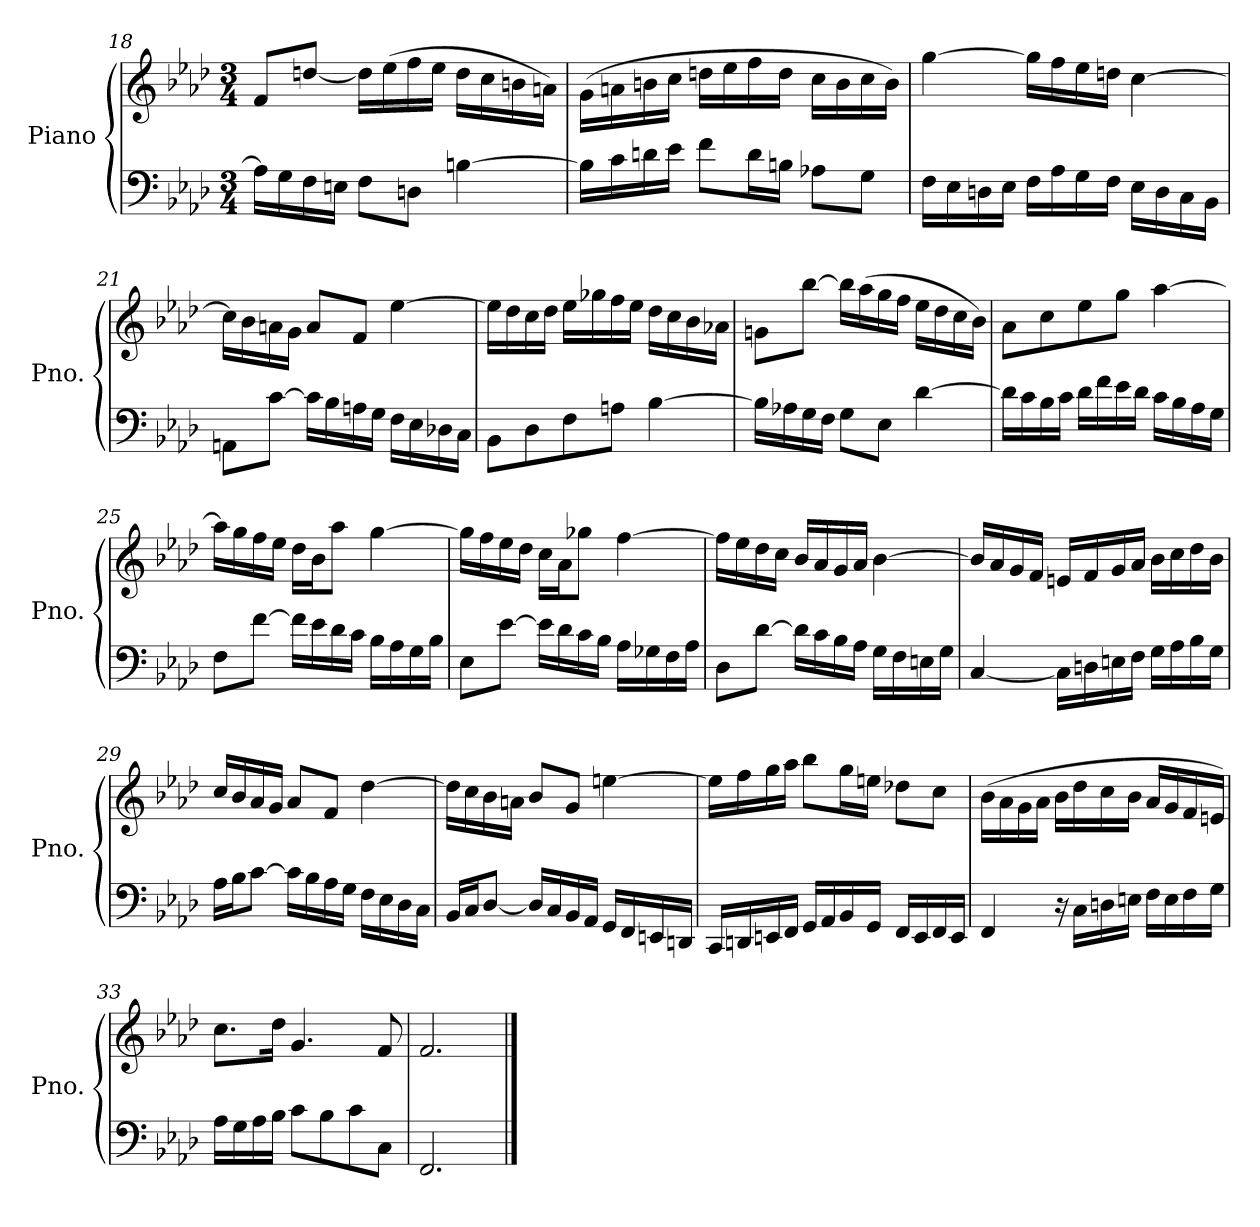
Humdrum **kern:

**kern	**kern
*part1	*part1
*staff2	*staff1
*I"Piano	*
*I'Pno.	*
*clefF4	*clefG2
*k[b-e-a-d-]	*k[b-e-a-d-]
*M3/4	*M3/4
=18	=18
16A-\LL]	8f/L
16G\	.
16F\	[8ddn/J
16En\JJ	.
8F\L	16dd\LL]
.	(>16ee-\
8Dn\J	16ff\
.	16ee-\JJ
[4Bn\	16dd\LL
.	16cc\
.	16bn\
.	16an\JJ)
=19	=19
16B\LL]	(>16g\LL
16c\	16an\
16dn\	16bn\
16e-\JJ	16cc\JJ
8f\L	16ddn\LL
.	16ee-\
16d\L	16ff\
16Bn\JJ	16dd\JJ
8A-X\L	16cc\LL
.	16b\
8G\J	16cc\
.	16b\JJ)
=20	=20
16F\LL	[4gg\
16E-\	.
16Dn\	.
16E-\JJ	.
16F\LL	16gg\LL]
16A-\	16ff\
16G\	16ee-\
16F\JJ	16ddn\JJ
16E-\LL	[4cc\
16D\	.
16C\	.
16BB-\JJ	.
=21	=21
8AAn\L	16cc\LL]
.	16b-\
[8c\J	16an\
.	16g\JJ
16c\LL]	8a/L
16B-\	.
16An\	8f/J
16G\JJ	.
16F\LL	[4ee-\
16E-\	.
16D-X\	.
16C\JJ	.
=22	=22
8BB-\L	16ee-\LL]
.	16dd-\
8D-\	16cc\
.	16dd-\JJ
8F\	16ee-\LL
.	16gg-X\
8An\J	16ff\
.	16ee-\JJ
[4B-\	16dd-\LL
.	16cc\
.	16b-\
.	16a-X\JJ
=23	=23
16B-\LL]	8gn\L
16A-X\	.
16G\	[8bb-\J
16F\JJ	.
8G\L	16bb-\LL]
.	(>16aa-\
8E-\J	16gg\
.	16ff\JJ
[4d-\	16ee-\LL
.	16dd-\
.	16cc\
.	16b-\JJ)
=24	=24
16d-\LL]	8a-\L
16c\	.
16B-\	8cc\
16c\JJ	.
16d-\LL	8ee-\
16f\	.
16e-\	8gg\J
16d-\JJ	.
16c\LL	[4aa-\
16B-\	.
16A-\	.
16G\JJ	.
=25	=25
8F\L	16aa-\LL]
.	16gg\
[8f\J	16ff\
.	16ee-\JJ
16f\LL]	16dd-\LL
16e-\	16b-\J
16d-\	8aa-\J
16c\JJ	.
16B-\LL	[4gg\
16A-\	.
16G\	.
16B-\JJ	.
=26	=26
8E-\L	16gg\LL]
.	16ff\
[8e-\J	16ee-\
.	16dd-\JJ
16e-\LL]	16cc\LL
16d-\	16a-\J
16c\	8gg-X\J
16B-\JJ	.
16A-\LL	[4ff\
16G-X\	.
16F\	.
16A-\JJ	.
=27	=27
8D-\L	16ff\LL]
.	16ee-\
[8d-\J	16dd-\
.	16cc\JJ
16d-\LL]	16b-/LL
16c\	16a-/
16B-\	16g/
16A-\JJ	16a-/JJ
16G\LL	[4b-\
16F\	.
16En\	.
16G\JJ	.
=28	=28
[4C/	16b-/LL]
.	16a-/
.	16g/
.	16f/JJ
16C\LL]	16en/LL
16Dn\	16f/
16En\	16g/
16F\JJ	16a-/JJ
16G\LL	16b-\LL
16A-\	16cc\
16B-\	16dd-\
16G\JJ	16b-\JJ
=29	=29
16A-\LL	16cc/LL
16B-\J	16b-/
[8c\J	16a-/
.	16g/JJ
16c\LL]	8a-/L
16B-\	.
16A-\	8f/J
16G\JJ	.
16F\LL	[4dd-\
16E-\	.
16D-\	.
16C\JJ	.
=30	=30
16BB-/LL	16dd-\LL]
16C/J	16cc\
[8D-/J	16b-\
.	16an\JJ
16D-/LL]	8b-/L
16C/	.
16BB-/	8g/J
16AA-/JJ	.
16GG/LL	[4een\
16FF/	.
16EEn/	.
16DDn/JJ	.
=31	=31
16CC/LL	16ee\LL]
16DDn/	16ff\
16EEn/	16gg\
16FF/JJ	16aa-\JJ
16GG/LL	8bb-\L
16AA-/	.
16BB-/	16gg\L
16GG/JJ	16een\JJ
16FF/LL	8dd-X\L
16EE/	.
16FF/	8cc\J
16EE/JJ	.
=32	=32
4FF/	(>16b-\LL
.	16a-\
.	16g\
.	16a-\JJ
16r	16b-\LL
16C\LL	16dd-\
16Dn\	16cc\
16En\JJ	16b-\JJ
16F\LL	16a-/LL
16E\	16g/
16F\	16f/
16G\JJ	16en/JJ)
=33	=33
16A-\LL	8.cc\L
16G\	.
16A-\	.
16B-\JJ	16dd-\Jk
8c\L	4.g/
8B-\	.
8c\	.
8C\J	8f/
=34	=34
2.FF/	2.f/
==	==
*-	*-
